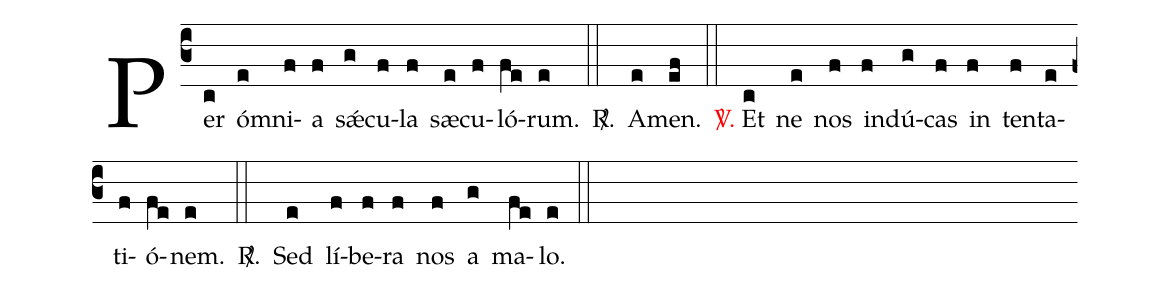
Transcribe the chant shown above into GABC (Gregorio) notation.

%%
(c3) Per(c) ó(e)mni(f)a(f) s<sp>'ae</sp>(g)cu(f)la(f) sæ(e)cu(f)ló(fe)rum.(e) <sp>R/</sp>.(::) A(e)men.(ef) (::) <v>\red{\Vbar.}</v> Et(c) ne(e) nos(f) in(f)dú(g)cas(f) in(f) ten(f)ta(e)ti(f)ó(fe)nem.(e) <sp>R/</sp>.(::) Sed(e) lí(f)be(f)ra(f) nos(f) a(g) ma(fe)lo.(e) (::)
